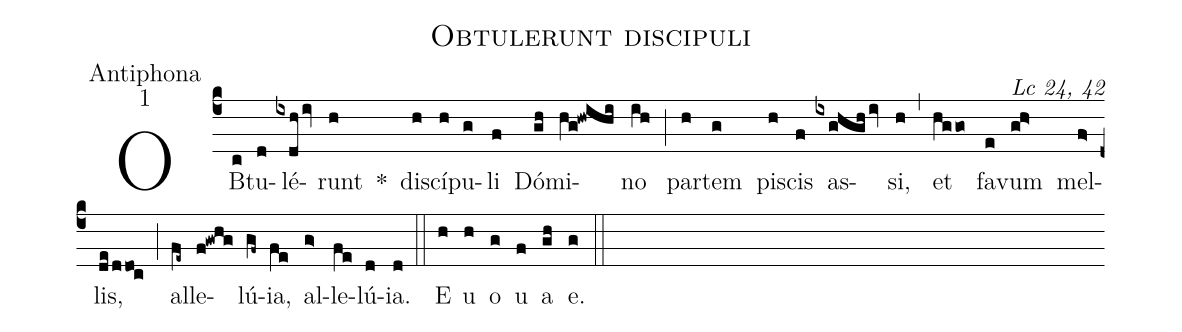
name:Obtulerunt discipuli;
office-part:Antiphona;
mode:1;
commentary:Lc 24, 42;
%%
(c4) OB(c)tu(d)lé(ixdh/iv)runt(h) *() di(h)scí(h)pu(g)li(f) Dó(gh)mi(hg!hwihi)no(ih) (;) par(h)tem(g) pi(h)scis(f) as(ixghghiv)si,(h) (,) et(hggo) fa(e)vum(gh>) mel(f>)lis,(de/ddoc) (;) al(fe~)le(f!gwhg)lú(gf~)ia,(fe) al(g>)le(fe)lú(d)ia.(d) (::) E(h) u(h) o(g) u(f) a(gh) e.(g) (::)
